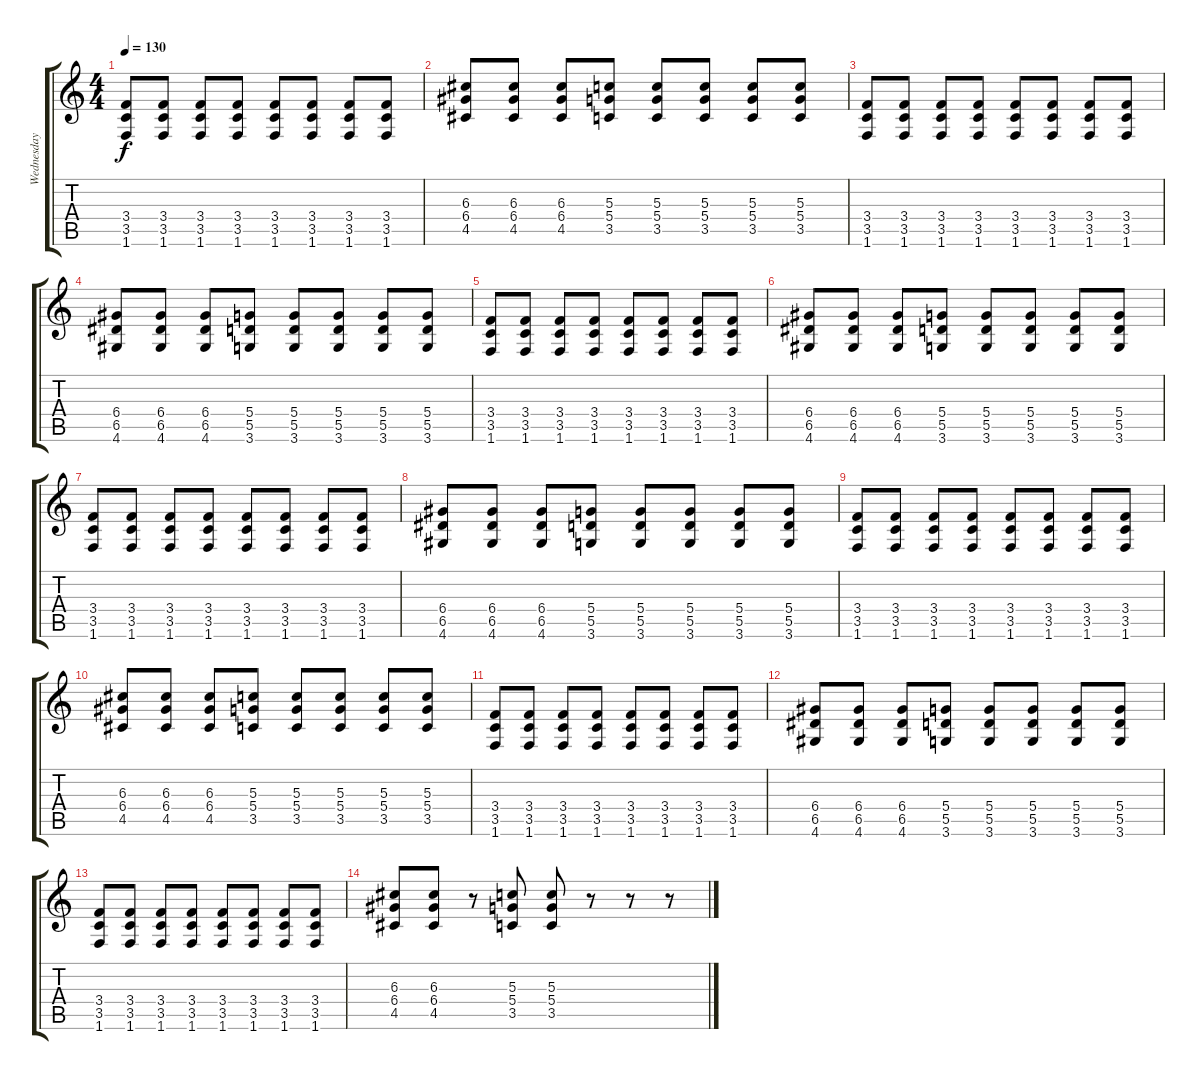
\track ("Wednesday 13" "Wednesday ") {instrument distortionguitar}
\staff {score tabs}
\tuning (E4 B3 G3 D3 A2 E2) {hide}
\ts (4 4)
\tempo 130
\clef g2
\ks c
(3.4 3.5 1.6).8{dy f} (3.4 3.5 1.6).8 (3.4 3.5 1.6).8 (3.4 3.5 1.6).8 (3.4 3.5 1.6).8 (3.4 3.5 1.6).8 (3.4 3.5 1.6).8 (3.4 3.5 1.6).8 |
(6.3 6.4 4.5).8 (6.3 6.4 4.5).8 (6.3 6.4 4.5).8 (5.3 5.4 3.5).8 (5.3 5.4 3.5).8 (5.3 5.4 3.5).8 (5.3 5.4 3.5).8 (5.3 5.4 3.5).8 |
(3.4 3.5 1.6).8 (3.4 3.5 1.6).8 (3.4 3.5 1.6).8 (3.4 3.5 1.6).8 (3.4 3.5 1.6).8 (3.4 3.5 1.6).8 (3.4 3.5 1.6).8 (3.4 3.5 1.6).8 |
(6.4 6.5 4.6).8 (6.4 6.5 4.6).8 (6.4 6.5 4.6).8 (5.4 5.5 3.6).8 (5.4 5.5 3.6).8 (5.4 5.5 3.6).8 (5.4 5.5 3.6).8 (5.4 5.5 3.6).8 |
(3.4 3.5 1.6).8 (3.4 3.5 1.6).8 (3.4 3.5 1.6).8 (3.4 3.5 1.6).8 (3.4 3.5 1.6).8 (3.4 3.5 1.6).8 (3.4 3.5 1.6).8 (3.4 3.5 1.6).8 |
(6.4 6.5 4.6).8 (6.4 6.5 4.6).8 (6.4 6.5 4.6).8 (5.4 5.5 3.6).8 (5.4 5.5 3.6).8 (5.4 5.5 3.6).8 (5.4 5.5 3.6).8 (5.4 5.5 3.6).8 |
(3.4 3.5 1.6).8 (3.4 3.5 1.6).8 (3.4 3.5 1.6).8 (3.4 3.5 1.6).8 (3.4 3.5 1.6).8 (3.4 3.5 1.6).8 (3.4 3.5 1.6).8 (3.4 3.5 1.6).8 |
(6.4 6.5 4.6).8 (6.4 6.5 4.6).8 (6.4 6.5 4.6).8 (5.4 5.5 3.6).8 (5.4 5.5 3.6).8 (5.4 5.5 3.6).8 (5.4 5.5 3.6).8 (5.4 5.5 3.6).8 |
(3.4 3.5 1.6).8 (3.4 3.5 1.6).8 (3.4 3.5 1.6).8 (3.4 3.5 1.6).8 (3.4 3.5 1.6).8 (3.4 3.5 1.6).8 (3.4 3.5 1.6).8 (3.4 3.5 1.6).8 |
(6.3 6.4 4.5).8 (6.3 6.4 4.5).8 (6.3 6.4 4.5).8 (5.3 5.4 3.5).8 (5.3 5.4 3.5).8 (5.3 5.4 3.5).8 (5.3 5.4 3.5).8 (5.3 5.4 3.5).8 |
(3.4 3.5 1.6).8 (3.4 3.5 1.6).8 (3.4 3.5 1.6).8 (3.4 3.5 1.6).8 (3.4 3.5 1.6).8 (3.4 3.5 1.6).8 (3.4 3.5 1.6).8 (3.4 3.5 1.6).8 |
(6.4 6.5 4.6).8 (6.4 6.5 4.6).8 (6.4 6.5 4.6).8 (5.4 5.5 3.6).8 (5.4 5.5 3.6).8 (5.4 5.5 3.6).8 (5.4 5.5 3.6).8 (5.4 5.5 3.6).8 |
(3.4 3.5 1.6).8 (3.4 3.5 1.6).8 (3.4 3.5 1.6).8 (3.4 3.5 1.6).8 (3.4 3.5 1.6).8 (3.4 3.5 1.6).8 (3.4 3.5 1.6).8 (3.4 3.5 1.6).8 |
(6.3 6.4 4.5).8 (6.3 6.4 4.5).8 r.8 (5.3 5.4 3.5).8 (5.3 5.4 3.5).8 r.8 r.8 r.8
